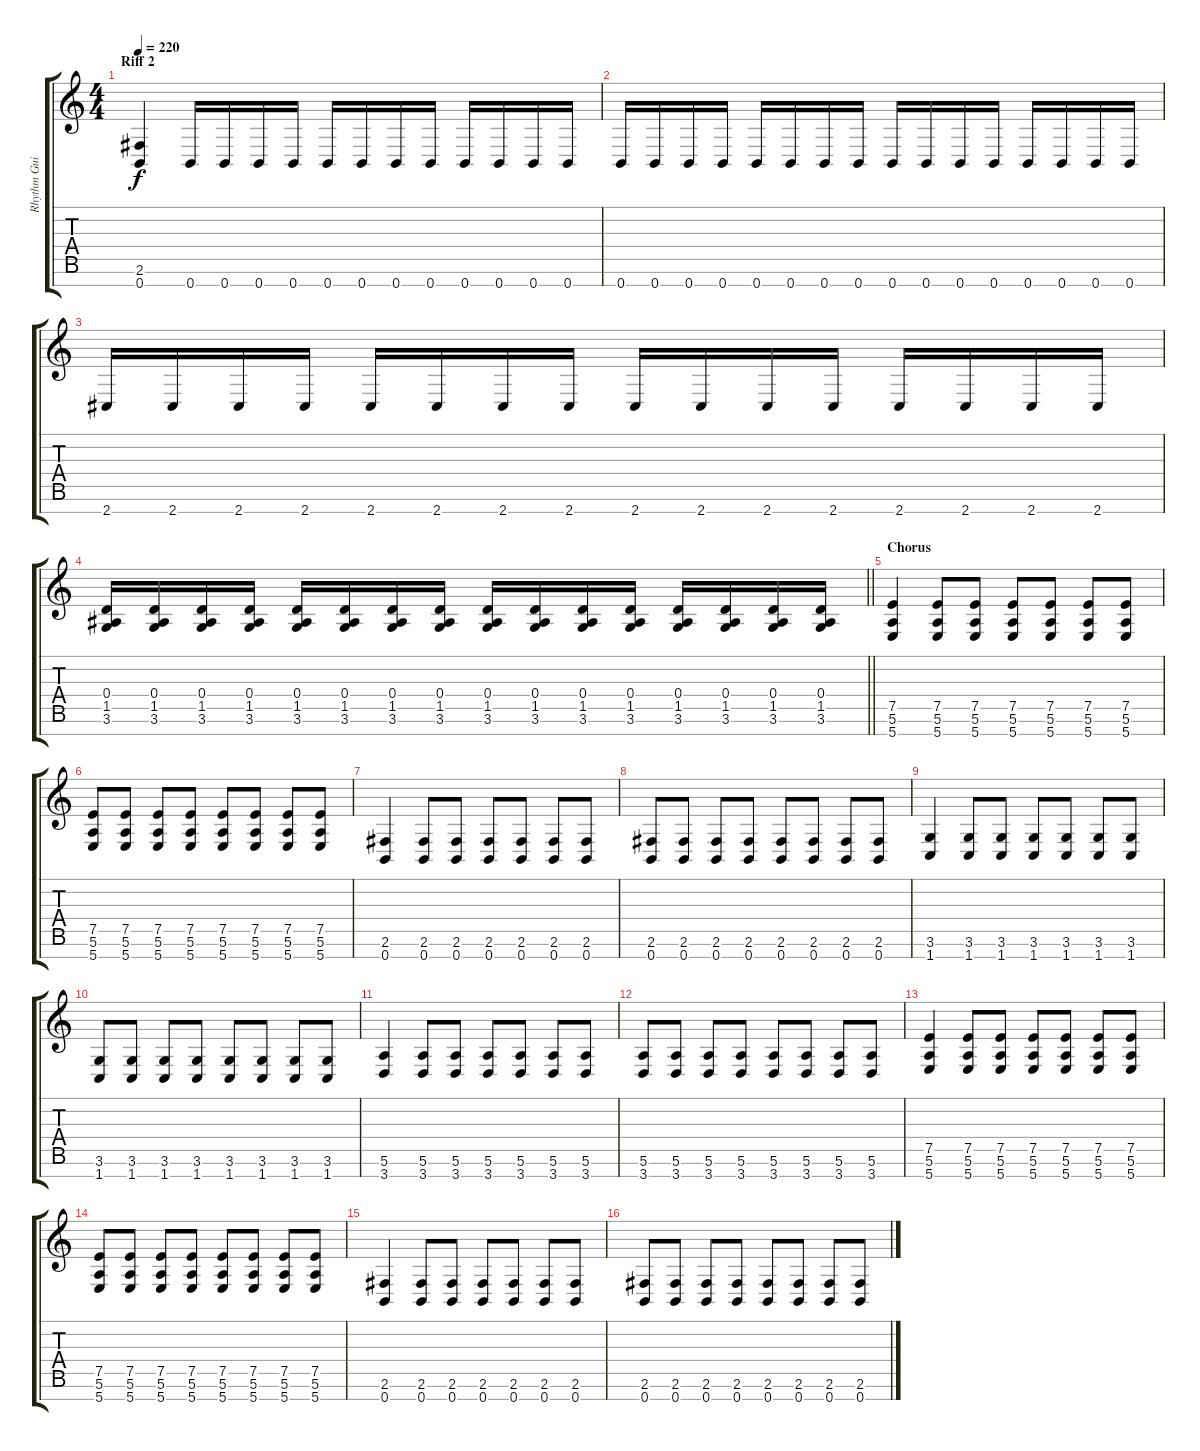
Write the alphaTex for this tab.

\track ("Rhythm Guitar 2" "Rhythm Gui") {instrument distortionguitar}
\staff {score tabs}
\tuning (E4 B3 G3 D3 A2 E2 B1) {hide}
\ts (4 4)
\section ("" "Riff 2")
\tempo 220
\clef g2
\ks c
(2.6 0.7).4{dy f} 0.7.16 0.7.16 0.7.16 0.7.16 0.7.16 0.7.16 0.7.16 0.7.16 0.7.16 0.7.16 0.7.16 0.7.16 |
0.7.16 0.7.16 0.7.16 0.7.16 0.7.16 0.7.16 0.7.16 0.7.16 0.7.16 0.7.16 0.7.16 0.7.16 0.7.16 0.7.16 0.7.16 0.7.16 |
2.7.16 2.7.16 2.7.16 2.7.16 2.7.16 2.7.16 2.7.16 2.7.16 2.7.16 2.7.16 2.7.16 2.7.16 2.7.16 2.7.16 2.7.16 2.7.16 |
\barLineRight lightlight
(0.4 1.5 3.6).16 (0.4 1.5 3.6).16 (0.4 1.5 3.6).16 (0.4 1.5 3.6).16 (0.4 1.5 3.6).16 (0.4 1.5 3.6).16 (0.4 1.5 3.6).16 (0.4 1.5 3.6).16 (0.4 1.5 3.6).16 (0.4 1.5 3.6).16 (0.4 1.5 3.6).16 (0.4 1.5 3.6).16 (0.4 1.5 3.6).16 (0.4 1.5 3.6).16 (0.4 1.5 3.6).16 (0.4 1.5 3.6).16 |
\section ("" "Chorus")
(7.5 5.6 5.7).4 (7.5 5.6 5.7).8 (7.5 5.6 5.7).8 (7.5 5.6 5.7).8 (7.5 5.6 5.7).8 (7.5 5.6 5.7).8 (7.5 5.6 5.7).8 |
(7.5 5.6 5.7).8 (7.5 5.6 5.7).8 (7.5 5.6 5.7).8 (7.5 5.6 5.7).8 (7.5 5.6 5.7).8 (7.5 5.6 5.7).8 (7.5 5.6 5.7).8 (7.5 5.6 5.7).8 |
(2.6 0.7).4 (2.6 0.7).8 (2.6 0.7).8 (2.6 0.7).8 (2.6 0.7).8 (2.6 0.7).8 (2.6 0.7).8 |
(2.6 0.7).8 (2.6 0.7).8 (2.6 0.7).8 (2.6 0.7).8 (2.6 0.7).8 (2.6 0.7).8 (2.6 0.7).8 (2.6 0.7).8 |
(3.6 1.7).4 (3.6 1.7).8 (3.6 1.7).8 (3.6 1.7).8 (3.6 1.7).8 (3.6 1.7).8 (3.6 1.7).8 |
(3.6 1.7).8 (3.6 1.7).8 (3.6 1.7).8 (3.6 1.7).8 (3.6 1.7).8 (3.6 1.7).8 (3.6 1.7).8 (3.6 1.7).8 |
(5.6 3.7).4 (5.6 3.7).8 (5.6 3.7).8 (5.6 3.7).8 (5.6 3.7).8 (5.6 3.7).8 (5.6 3.7).8 |
(5.6 3.7).8 (5.6 3.7).8 (5.6 3.7).8 (5.6 3.7).8 (5.6 3.7).8 (5.6 3.7).8 (5.6 3.7).8 (5.6 3.7).8 |
(7.5 5.6 5.7).4 (7.5 5.6 5.7).8 (7.5 5.6 5.7).8 (7.5 5.6 5.7).8 (7.5 5.6 5.7).8 (7.5 5.6 5.7).8 (7.5 5.6 5.7).8 |
(7.5 5.6 5.7).8 (7.5 5.6 5.7).8 (7.5 5.6 5.7).8 (7.5 5.6 5.7).8 (7.5 5.6 5.7).8 (7.5 5.6 5.7).8 (7.5 5.6 5.7).8 (7.5 5.6 5.7).8 |
(2.6 0.7).4 (2.6 0.7).8 (2.6 0.7).8 (2.6 0.7).8 (2.6 0.7).8 (2.6 0.7).8 (2.6 0.7).8 |
(2.6 0.7).8 (2.6 0.7).8 (2.6 0.7).8 (2.6 0.7).8 (2.6 0.7).8 (2.6 0.7).8 (2.6 0.7).8 (2.6 0.7).8
